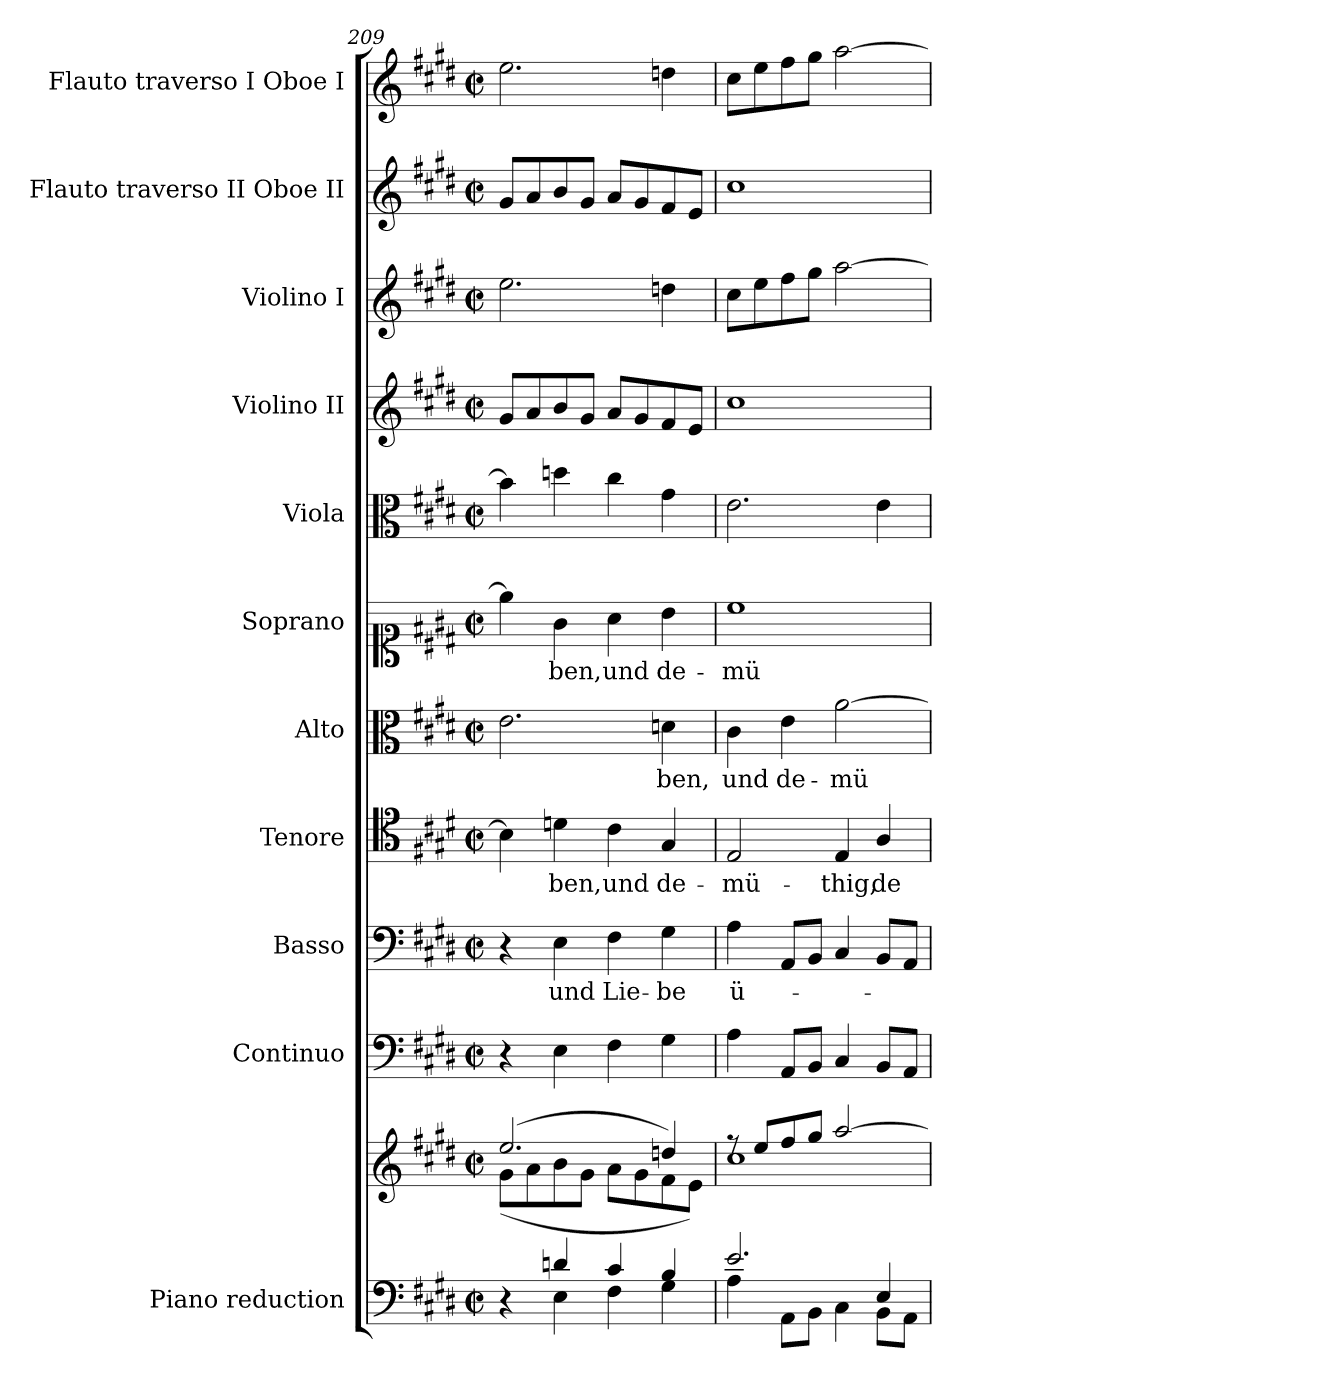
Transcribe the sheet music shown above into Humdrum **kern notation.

**kern	**kern	**kern	**kern	**text	**kern	**text	**kern	**text	**kern	**text	**kern	**kern	**kern	**kern	**kern
*part11	*part11	*part10	*part9	*part9	*part8	*part8	*part7	*part7	*part6	*part6	*part5	*part4	*part3	*part2	*part1
*staff12	*staff11	*staff10	*staff9	*staff9	*staff8	*staff8	*staff7	*staff7	*staff6	*staff6	*staff5	*staff4	*staff3	*staff2	*staff1
*I"Piano reduction	*	*I"Continuo	*I"Basso	*	*I"Tenore	*	*I"Alto	*	*I"Soprano	*	*I"Viola	*I"Violino II	*I"Violino I	*I"Flauto traverso II Oboe II	*I"Flauto traverso I Oboe I
*I'Pno	*	*	*	*	*	*	*	*	*	*	*	*	*	*I'Ob	*I'Ob
*clefF4	*clefG2	*clefF4	*clefF4	*	*clefC4	*	*clefC3	*	*clefC1	*	*clefC3	*clefG2	*clefG2	*clefG2	*clefG2
*k[f#c#g#d#]	*k[f#c#g#d#]	*k[f#c#g#d#]	*k[f#c#g#d#]	*	*k[f#c#g#d#]	*	*k[f#c#g#d#]	*	*k[f#c#g#d#]	*	*k[f#c#g#d#]	*k[f#c#g#d#]	*k[f#c#g#d#]	*k[f#c#g#d#]	*k[f#c#g#d#]
*M2/2	*M2/2	*M2/2	*M2/2	*	*M2/2	*	*M2/2	*	*M2/2	*	*M2/2	*M2/2	*M2/2	*M2/2	*M2/2
*met(c|)	*met(c|)	*met(c|)	*met(c|)	*	*met(c|)	*	*met(c|)	*	*met(c|)	*	*met(c|)	*met(c|)	*met(c|)	*met(c|)	*met(c|)
=209	=209	=209	=209	=209	=209	=209	=209	=209	=209	=209	=209	=209	=209	=209	=209
*^	*^	*	*	*	*	*	*	*	*	*	*	*	*	*	*
4r	4ryy	(>2.ee/	(<8g#\L	4r	4r	.	4B\]	.	2.e\	.	4ee\]	.	4b\]	8g#/L	2.ee\	8g#/L	2.ee\
.	.	.	8a\	.	.	.	.	.	.	.	.	.	.	8a/	.	8a/	.
!	!	!	!	!	!	!LO:LY:b	!	!LO:LY:b	!	!	!	!LO:LY:b	!	!	!	!	!
4dn/	4E\	.	8b\	4E\	4E\	und	4dn\	ben,	.	.	4g#\	ben,	4ddn\	8b/	.	8b/	.
.	.	.	8g#\J	.	.	.	.	.	.	.	.	.	.	8g#/J	.	8g#/J	.
!	!	!	!	!	!	!LO:LY:b	!	!LO:LY:b	!	!	!	!LO:LY:b	!	!	!	!	!
4c#/	4F#\	.	8a\L	4F#\	4F#\	Lie-	4c#\	und	.	.	4a\	und	4cc#\	8a/L	.	8a/L	.
.	.	.	8g#\	.	.	.	.	.	.	.	.	.	.	8g#/	.	8g#/	.
!	!	!	!	!	!	!LO:LY:b	!	!LO:LY:b	!	!LO:LY:b	!	!LO:LY:b	!	!	!	!	!
4B/	4G#\	4ddn/)	8f#\	4G#\	4G#\	be	4G#/	de-	4dn\	ben,	4b\	de-	4g#\	8f#/	4ddn\	8f#/	4ddn\
.	.	.	8e\J)	.	.	.	.	.	.	.	.	.	.	8e/J	.	8e/J	.
=210	=210	=210	=210	=210	=210	=210	=210	=210	=210	=210	=210	=210	=210	=210	=210	=210	=210
!	!	!	!	!	!	!LO:LY:b	!	!LO:LY:b	!	!LO:LY:b	!	!LO:LY:b	!	!	!	!	!
2.e/	4A\	8rff	1cc#	4A\	4A\	ü-	2E/	mü-	4c#\	und	1cc#	mü--	2.e\	1cc#	8cc#\L	1cc#	8cc#\L
.	.	8ee/L	.	.	.	.	.	.	.	.	.	.	.	.	8ee\	.	8ee\
!	!	!	!	!	!	!	!	!	!	!LO:LY:b	!	!	!	!	!	!	!
.	8AA\L	8ff#/	.	8AA/L	8AA/L	.	.	.	4e\	de-	.	.	.	.	8ff#\	.	8ff#\
.	8BB\J	8gg#/J	.	8BB/J	8BB/J	.	.	.	.	.	.	.	.	.	8gg#\J	.	8gg#\J
!	!	!	!	!	!	!	!	!LO:LY:b	!	!LO:LY:b	!	!	!	!	!	!	!
.	4C#\	[2aa/	.	4C#/	4C#/	.	4E/	thig,	[2a\	mü-	.	.	.	.	[2aa\	.	[2aa\
!	!	!	!	!	!	!	!	!LO:LY:b	!	!	!	!	!	!	!	!	!
4E/	8BB\L	.	.	8BB/L	8BB/L	.	4A/	de-	.	.	.	.	4e\	.	.	.	.
.	8AA\J	.	.	8AA/J	8AA/J	.	.	.	.	.	.	.	.	.	.	.	.
*v	*v	*	*	*	*	*	*	*	*	*	*	*	*	*	*	*	*
*	*v	*v	*	*	*	*	*	*	*	*	*	*	*	*	*	*
=	=	=	=	=	=	=	=	=	=	=	=	=	=	=	=
*-	*-	*-	*-	*-	*-	*-	*-	*-	*-	*-	*-	*-	*-	*-	*-
